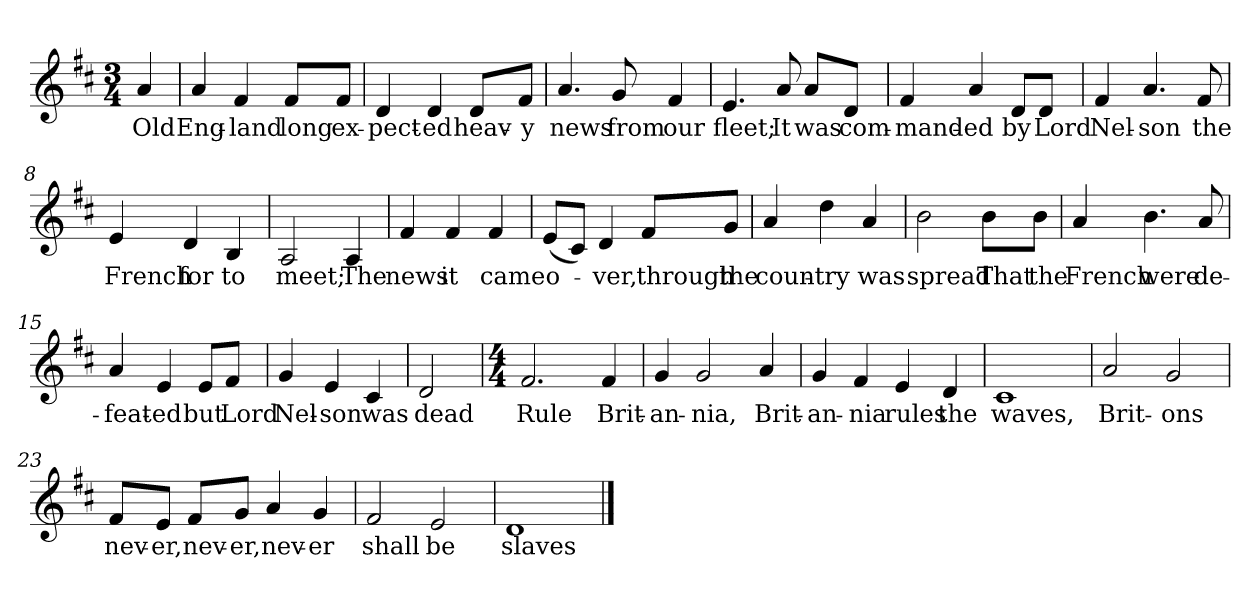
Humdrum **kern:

**kern	**text
*part1	*part1
*staff1	*staff1
*clefG2	*
*k[f#c#]	*
*D:	*
*M3/4	*
=1	=1
!	!LO:LY:b
4a/	Old
=2	=2
!	!LO:LY:b
4a/	Eng-
!	!LO:LY:b
4f#/	-land
!	!LO:LY:b
8f#/L	long
!	!LO:LY:b
8f#/J	ex-
=3	=3
!	!LO:LY:b
4d/	-pect-
!	!LO:LY:b
4d/	-ed
!	!LO:LY:b
8d/L	heav-
!	!LO:LY:b
8f#/J	-y
=4	=4
!	!LO:LY:b
4.a/	news
!	!LO:LY:b
8g/	from
!	!LO:LY:b
4f#/	our
=5	=5
!	!LO:LY:b
4.e/	fleet;
!	!LO:LY:b
8a/	It
!	!LO:LY:b
8a/L	was
!	!LO:LY:b
8d/J	com-
=6	=6
!	!LO:LY:b
4f#/	-mand-
!	!LO:LY:b
4a/	-ed
!	!LO:LY:b
8d/L	by
!	!LO:LY:b
8d/J	Lord
!!LO:LB:g=z
=7	=7
!	!LO:LY:b
4f#/	Nel-
!	!LO:LY:b
4.a/	-son
!	!LO:LY:b
8f#/	the
=8	=8
!	!LO:LY:b
4e/	French
!	!LO:LY:b
4d/	for
!	!LO:LY:b
4B/	to
=9	=9
!	!LO:LY:b
2A/	meet;
!	!LO:LY:b
4A/	The
=10	=10
!	!LO:LY:b
4f#/	news
!	!LO:LY:b
4f#/	it
!	!LO:LY:b
4f#/	came
=11	=11
!	!LO:LY:b
(<8e/L	o-
8c#/J)	.
!	!LO:LY:b
4d/	-ver,
!	!LO:LY:b
8f#/L	through
!	!LO:LY:b
8g/J	the
=12	=12
!	!LO:LY:b
4a/	coun-
!	!LO:LY:b
4dd\	-try
!	!LO:LY:b
4a/	was
!!LO:LB:g=z
=13	=13
!	!LO:LY:b
2b\	spread
!	!LO:LY:b
8b\L	That
!	!LO:LY:b
8b\J	the
=14	=14
!	!LO:LY:b
4a/	French
!	!LO:LY:b
4.b\	were
!	!LO:LY:b
8a/	de-
=15	=15
!	!LO:LY:b
4a/	-feat-
!	!LO:LY:b
4e/	-ed
!	!LO:LY:b
8e/L	but
!	!LO:LY:b
8f#/J	Lord
=16	=16
!	!LO:LY:b
4g/	Nel-
!	!LO:LY:b
4e/	-son
!	!LO:LY:b
4c#/	was
=17	=17
!	!LO:LY:b
2d/	dead
=18	=18
*M4/4	*
!	!LO:LY:b
2.f#/	Rule
!	!LO:LY:b
4f#/	Brit-
=19	=19
!	!LO:LY:b
4g/	-an-
!	!LO:LY:b
2g/	-nia,
!	!LO:LY:b
4a/	Brit-
!!LO:LB:g=z
=20	=20
!	!LO:LY:b
4g/	-an-
!	!LO:LY:b
4f#/	-nia
!	!LO:LY:b
4e/	rules
!	!LO:LY:b
4d/	the
=21	=21
!	!LO:LY:b
1c#	waves,
=22	=22
!	!LO:LY:b
2a/	Brit-
!	!LO:LY:b
2g/	-ons
=23	=23
!	!LO:LY:b
8f#/L	nev-
!	!LO:LY:b
8e/J	-er,
!	!LO:LY:b
8f#/L	nev-
!	!LO:LY:b
8g/J	-er,
!	!LO:LY:b
4a/	nev-
!	!LO:LY:b
4g/	-er
=24	=24
!	!LO:LY:b
2f#/	shall
!	!LO:LY:b
2e/	be
=25	=25
!	!LO:LY:b
1d	slaves
==	==
*-	*-
